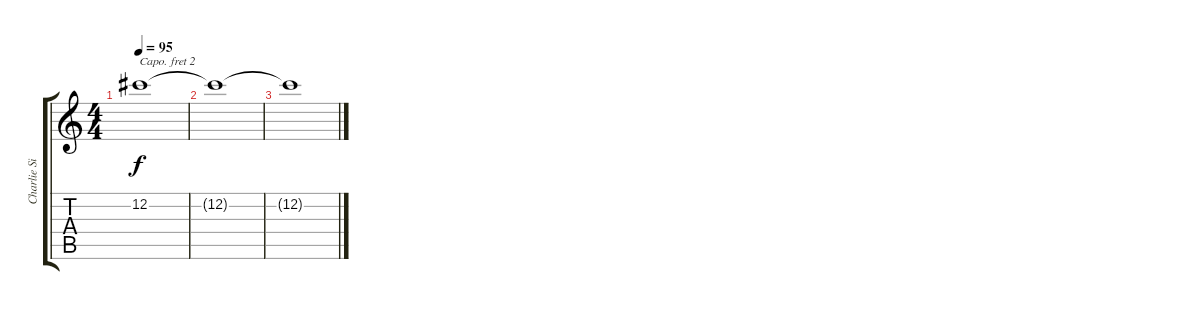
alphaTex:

\track ("Charlie Simpson (Lead Guitar)" "Charlie Si") {instrument overdrivenguitar}
\staff {score tabs}
\capo 2
\tuning (E4 B3 G3 D3 A2 E2) {hide}
\ts (4 4)
\tempo 95
\clef g2
\ks c
12.2{t}.1{dy f} |
12.2{t}.1 |
12.2{t}.1
